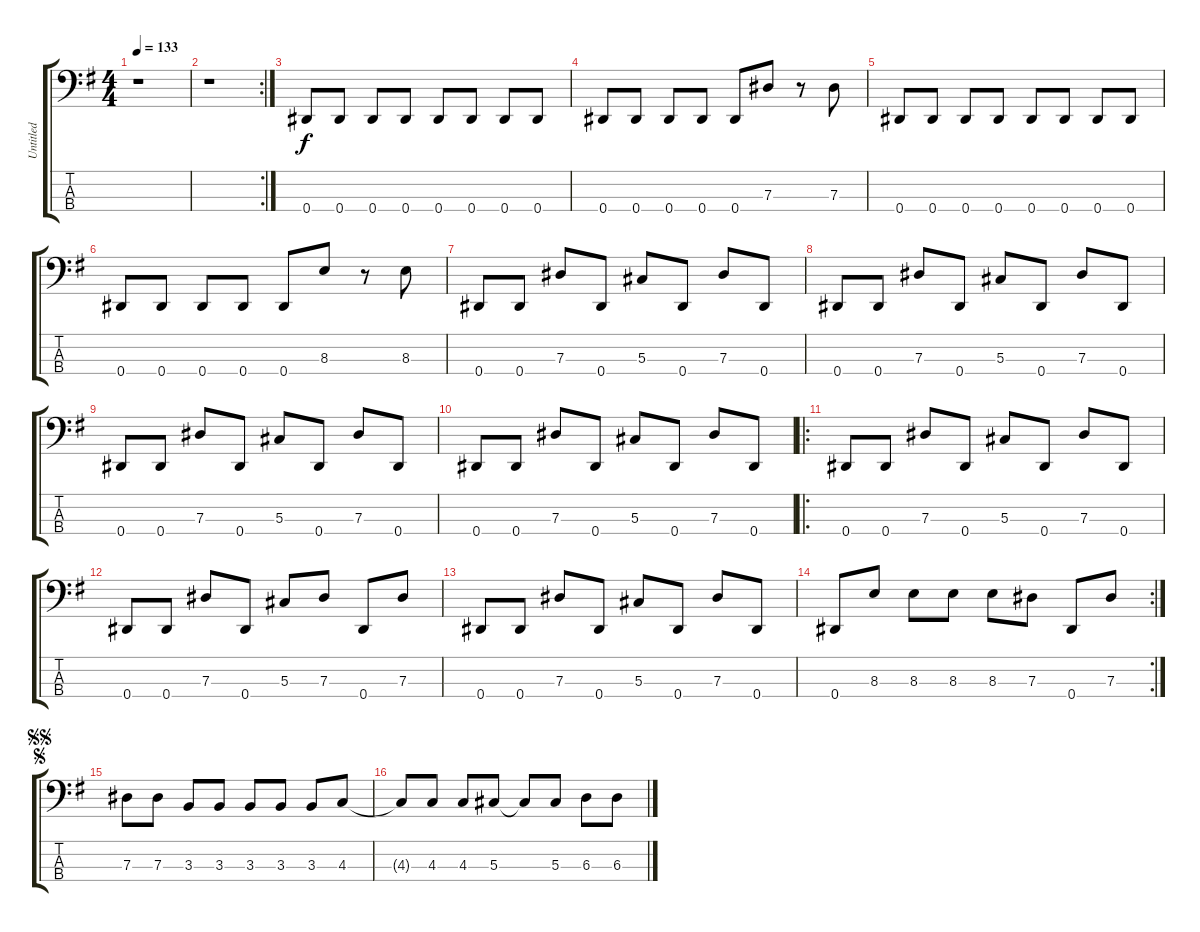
\track ("Untitled" "Untitled") {instrument electricbassfinger}
\staff {score tabs}
\tuning (Gb2 Db2 Ab1 Eb1) {hide}
\ts (4 4)
\tempo 133
\clef f4
\ks g
r.1{dy f} |
\rc 2
r.1 |
0.4.8 0.4.8 0.4.8 0.4.8 0.4.8 0.4.8 0.4.8 0.4.8 |
0.4.8 0.4.8 0.4.8 0.4.8 0.4.8 7.3.8 r.8 7.3.8 |
0.4.8 0.4.8 0.4.8 0.4.8 0.4.8 0.4.8 0.4.8 0.4.8 |
0.4.8 0.4.8 0.4.8 0.4.8 0.4.8 8.3.8 r.8 8.3.8 |
0.4.8 0.4.8 7.3.8 0.4.8 5.3.8 0.4.8 7.3.8 0.4.8 |
0.4.8 0.4.8 7.3.8 0.4.8 5.3.8 0.4.8 7.3.8 0.4.8 |
0.4.8 0.4.8 7.3.8 0.4.8 5.3.8 0.4.8 7.3.8 0.4.8 |
0.4.8 0.4.8 7.3.8 0.4.8 5.3.8 0.4.8 7.3.8 0.4.8 |
\ro
0.4.8 0.4.8 7.3.8 0.4.8 5.3.8 0.4.8 7.3.8 0.4.8 |
0.4.8 0.4.8 7.3.8 0.4.8 5.3.8 7.3.8 0.4.8 7.3.8 |
0.4.8 0.4.8 7.3.8 0.4.8 5.3.8 0.4.8 7.3.8 0.4.8 |
\rc 2
0.4.8 8.3.8 8.3.8 8.3.8 8.3.8 7.3.8 0.4.8 7.3.8 |
\jump segno
\jump segnosegno
7.3.8 7.3.8 3.3.8 3.3.8 3.3.8 3.3.8 3.3.8 4.3.8 |
4.3{t}.8 4.3.8 4.3.8 5.3.8 5.3{t}.8 5.3.8 6.3.8 6.3.8
